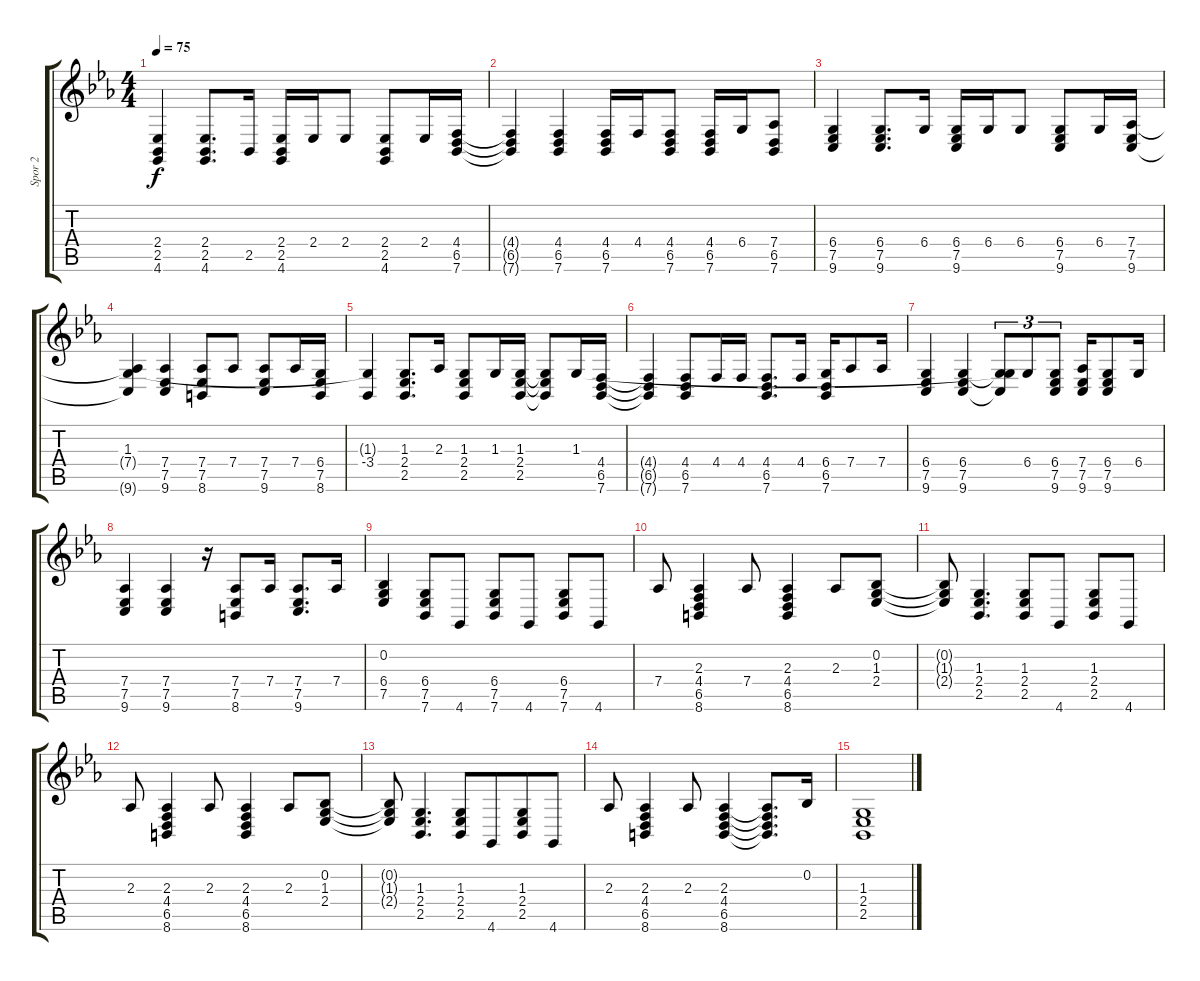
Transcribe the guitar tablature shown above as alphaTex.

\track ("Spor 2" "Spor 2") {instrument acousticgrandpiano}
\staff {score tabs}
\tuning (Eb4 Bb3 Gb3 Db3 Ab2 Eb2) {hide}
\ts (4 4)
\tempo 75
\clef g2
\ks eb
(2.4 2.5 4.6).4{dy f} (2.4 2.5 4.6).8{d} 2.5.16 (2.4 2.5 4.6).16 2.4.16 2.4.8 (2.4 2.5 4.6).8 2.4.16 (4.4 6.5 7.6).16 |
(4.4{t} 6.5{t} 7.6{t}).4 (4.4 6.5 7.6).4 (4.4 6.5 7.6).16 4.4.16 (4.4 6.5 7.6).8 (4.4 6.5 7.6).16 6.4.16 (7.4 6.5 7.6).8 |
(6.4 7.5 9.6).4 (6.4 7.5 9.6).8{d} 6.4.16 (6.4 7.5 9.6).16 6.4.16 6.4.8 (6.4 7.5 9.6).8 6.4.16 (7.4 7.5 9.6).16 |
(1.3 7.4{t} 9.6{t}).4 (7.4 7.5 9.6).4 (7.4 7.5 8.6).8 7.4.8 (7.4 7.5 9.6).8 7.4.16 (6.4 7.5 8.6).16 |
(1.3{t} -3.4).4 (1.3 2.4 2.5).8{d} 2.3.16 (1.3 2.4 2.5).8 1.3.16 (1.3 2.4 2.5).16 (1.3{t} 2.4{t} 2.5{t}).8 1.3.16 (4.4 6.5 7.6).16 |
(4.4{t} 6.5{t} 7.6{t}).4 (4.4 6.5 7.6).8 4.4.16 4.4.16 (4.4 6.5 7.6).8{d} 4.4.16 (6.4 6.5 7.6).16 7.4.8 7.4.16 |
(6.4 7.5 9.6).4 (6.4 7.5 9.6).4 (1.3{t} 6.4{t} 9.6{t}).8{tu (3 2)} 6.4.8{tu (3 2)} (6.4 7.5 9.6).8{tu (3 2)} (7.4 7.5 9.6).16 (6.4 7.5 9.6).8 6.4.16 |
(7.4 7.5 9.6).4 (7.4 7.5 9.6).4 r.16 (7.4 7.5 8.6).8 7.4.16 (7.4 7.5 9.6).8{d} 7.4.16 |
(0.2 6.4 7.5).4 (6.4 7.5 7.6).8 4.6.8 (6.4 7.5 7.6).8 4.6.8 (6.4 7.5 7.6).8 4.6.8 |
7.4.8 (2.3 4.4 6.5 8.6).4 7.4.8 (2.3 4.4 6.5 8.6).4 2.3.8 (0.2 1.3 2.4).8 |
(0.2{t} 1.3{t} 2.4{t}).8 (1.3 2.4 2.5).4{d} (1.3 2.4 2.5).8 4.6.8 (1.3 2.4 2.5).8 4.6.8 |
2.3.8 (2.3 4.4 6.5 8.6).4 2.3.8 (2.3 4.4 6.5 8.6).4 2.3.8 (0.2 1.3 2.4).8 |
(0.2{t} 1.3{t} 2.4{t}).8 (1.3 2.4 2.5).4{d} (1.3 2.4 2.5).8 4.6.8{beam merge} (1.3 2.4 2.5).8 4.6.8 |
2.3.8 (2.3 4.4 6.5 8.6).4 2.3.8 (2.3 4.4 6.5 8.6).4 (2.3{t} 4.4{t} 6.5{t} 8.6{t}).8{d} 0.2.16 |
(1.3 2.4 2.5).1
